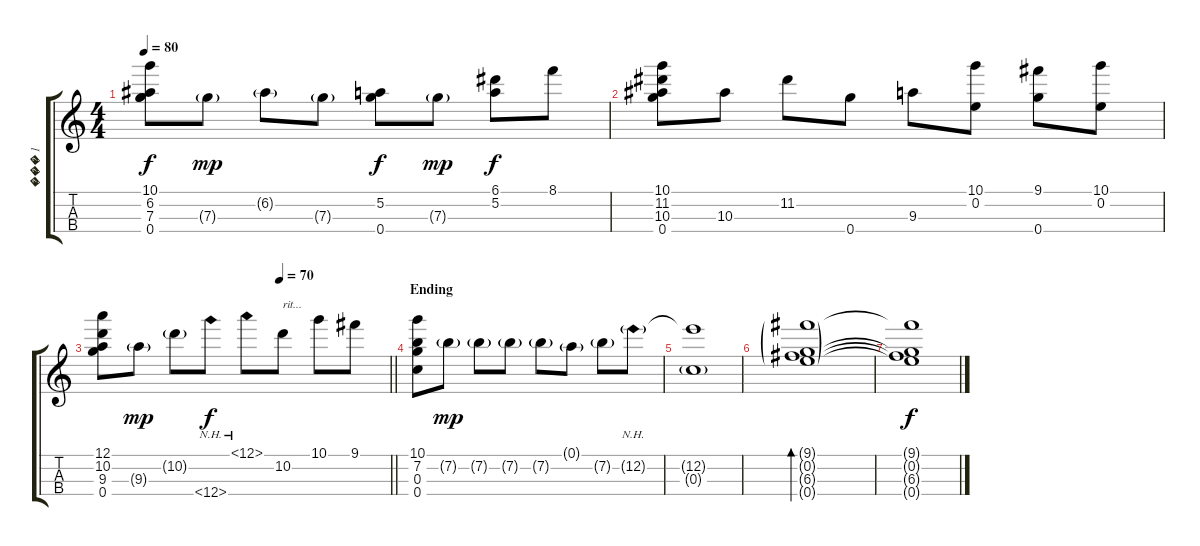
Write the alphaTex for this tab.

\track ("��� 1" "��� 1") {instrument acousticguitarnylon}
\staff {score tabs}
\tuning (A4 E4 C4 G4) {hide}
\ts (4 4)
\tempo 80
\clef g2
\ks c
(10.1 6.2 7.3 0.4).8{dy f} 7.3{g}.8{dy mp} 6.2{g}.8 7.3{g}.8 (5.2 0.4).8{dy f} 7.3{g}.8{dy mp} (6.1 5.2).8{dy f} 8.1.8 |
(10.1 11.2 10.3 0.4).8 10.3.8 11.2.8 0.4.8 9.3.8 (10.1 0.2).8 (9.1 0.4).8 (10.1 0.2).8 |
\tempo (70 0.625)
\barLineRight lightlight
(12.1 10.2 9.3 0.4).8 9.3{g}.8{dy mp} 10.2{g}.8 12.4{nh}.8{dy f} 12.1{nh}.8 10.2.8{txt "rit..."} 10.1.8 9.1.8 |
\section ("" "Ending")
(10.1 7.2 0.3 0.4).8 7.2{g}.8{dy mp} 7.2{g}.8 7.2{g}.8 7.2{g}.8 0.1{g}.8 7.2{g}.8 12.2{nh g}.8 |
(12.2{t} 0.3{g}).1 |
(9.1{g} 0.2{g} 6.3{g} 0.4{g}).1{bd 60} |
(9.1{t} 0.2{t} 6.3{t} 0.4{t}).1{dy f}
